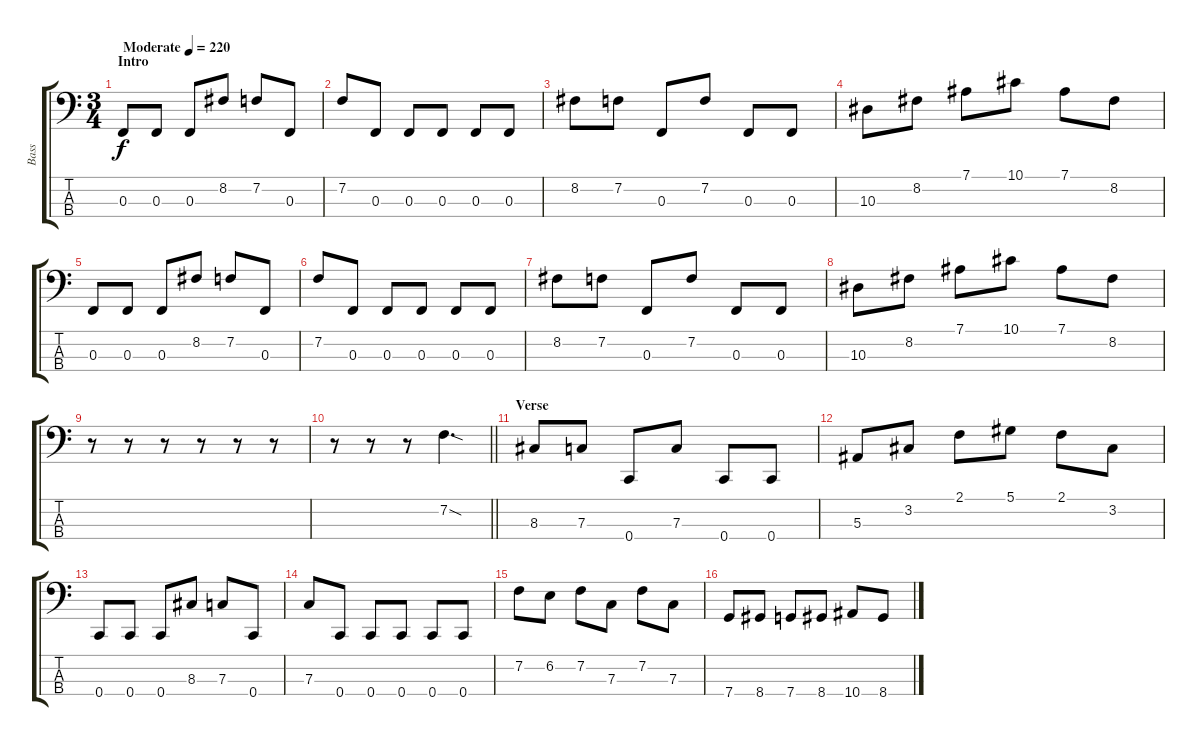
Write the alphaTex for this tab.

\track ("Bass" "Bass") {instrument electricbasspick}
\staff {score tabs}
\tuning (Eb2 Bb1 F1 C1) {hide}
\ts (3 4)
\section ("" "Intro")
\tempo (220 "Moderate")
\clef f4
\ks c
0.3.8{dy f instrument electricbasspick} 0.3.8 0.3.8 8.2.8 7.2.8 0.3.8 |
7.2.8 0.3.8 0.3.8 0.3.8 0.3.8 0.3.8 |
8.2.8 7.2.8 0.3.8 7.2.8 0.3.8 0.3.8 |
10.3.8 8.2.8 7.1.8 10.1.8 7.1.8 8.2.8 |
0.3.8 0.3.8 0.3.8 8.2.8 7.2.8 0.3.8 |
7.2.8 0.3.8 0.3.8 0.3.8 0.3.8 0.3.8 |
8.2.8 7.2.8 0.3.8 7.2.8 0.3.8 0.3.8 |
10.3.8 8.2.8 7.1.8 10.1.8 7.1.8 8.2.8 |
r.8 r.8 r.8 r.8 r.8 r.8 |
\barLineRight lightlight
r.8 r.8 r.8 7.2{sod}.4{d} |
\section ("" "Verse")
8.3.8 7.3.8 0.4.8 7.3.8 0.4.8 0.4.8 |
5.3.8 3.2.8 2.1.8 5.1.8 2.1.8 3.2.8 |
0.4.8 0.4.8 0.4.8 8.3.8 7.3.8 0.4.8 |
7.3.8 0.4.8 0.4.8 0.4.8 0.4.8 0.4.8 |
7.2.8 6.2.8 7.2.8 7.3.8 7.2.8 7.3.8 |
7.4.8 8.4.8 7.4.8 8.4.8 10.4.8 8.4.8
